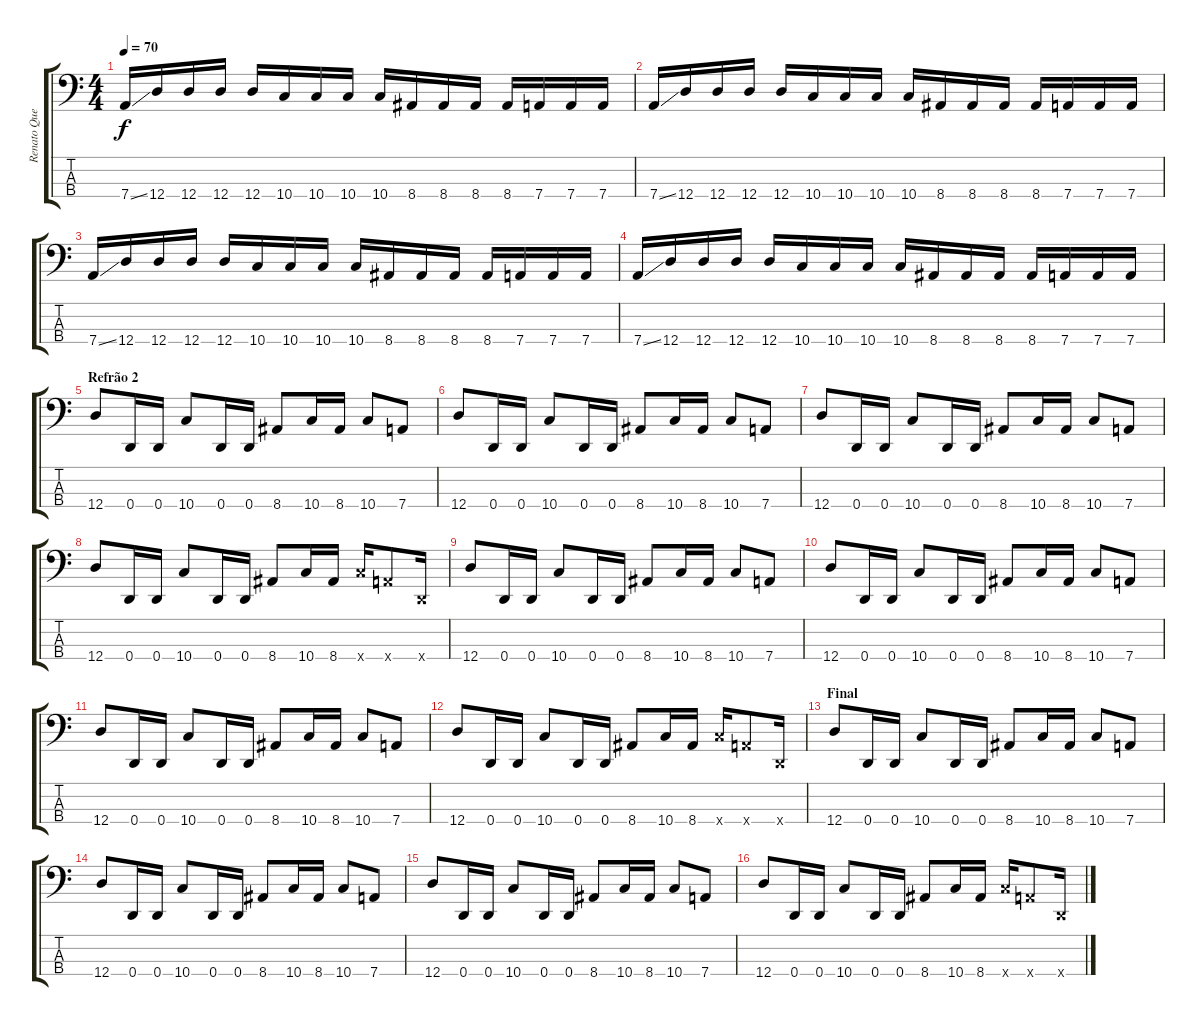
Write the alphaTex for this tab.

\track ("Renato Queiroz [Baixo]" "Renato Que") {instrument electricbasspick}
\staff {score tabs}
\tuning (G2 D2 A1 D1) {hide}
\ts (4 4)
\tempo 70
\clef f4
\ks c
7.4{ss}.16{dy f} 12.4.16 12.4.16 12.4.16 12.4.16 10.4.16 10.4.16 10.4.16 10.4.16 8.4.16 8.4.16 8.4.16 8.4.16 7.4.16 7.4.16 7.4.16 |
7.4{ss}.16 12.4.16 12.4.16 12.4.16 12.4.16 10.4.16 10.4.16 10.4.16 10.4.16 8.4.16 8.4.16 8.4.16 8.4.16 7.4.16 7.4.16 7.4.16 |
7.4{ss}.16 12.4.16 12.4.16 12.4.16 12.4.16 10.4.16 10.4.16 10.4.16 10.4.16 8.4.16 8.4.16 8.4.16 8.4.16 7.4.16 7.4.16 7.4.16 |
7.4{ss}.16 12.4.16 12.4.16 12.4.16 12.4.16 10.4.16 10.4.16 10.4.16 10.4.16 8.4.16 8.4.16 8.4.16 8.4.16 7.4.16 7.4.16 7.4.16 |
\section ("" "Refrão 2")
12.4.8 0.4.16 0.4.16 10.4.8 0.4.16 0.4.16 8.4.8 10.4.16 8.4.16 10.4.8 7.4.8 |
12.4.8 0.4.16 0.4.16 10.4.8 0.4.16 0.4.16 8.4.8 10.4.16 8.4.16 10.4.8 7.4.8 |
12.4.8 0.4.16 0.4.16 10.4.8 0.4.16 0.4.16 8.4.8 10.4.16 8.4.16 10.4.8 7.4.8 |
12.4.8 0.4.16 0.4.16 10.4.8 0.4.16 0.4.16 8.4.8 10.4.16 8.4.16 10.4{x}.16 7.4{x}.8 0.4{x}.16 |
12.4.8 0.4.16 0.4.16 10.4.8 0.4.16 0.4.16 8.4.8 10.4.16 8.4.16 10.4.8 7.4.8 |
12.4.8 0.4.16 0.4.16 10.4.8 0.4.16 0.4.16 8.4.8 10.4.16 8.4.16 10.4.8 7.4.8 |
12.4.8 0.4.16 0.4.16 10.4.8 0.4.16 0.4.16 8.4.8 10.4.16 8.4.16 10.4.8 7.4.8 |
12.4.8 0.4.16 0.4.16 10.4.8 0.4.16 0.4.16 8.4.8 10.4.16 8.4.16 10.4{x}.16 7.4{x}.8 0.4{x}.16 |
\section ("" "Final")
12.4.8 0.4.16 0.4.16 10.4.8 0.4.16 0.4.16 8.4.8 10.4.16 8.4.16 10.4.8 7.4.8 |
12.4.8 0.4.16 0.4.16 10.4.8 0.4.16 0.4.16 8.4.8 10.4.16 8.4.16 10.4.8 7.4.8 |
12.4.8 0.4.16 0.4.16 10.4.8 0.4.16 0.4.16 8.4.8 10.4.16 8.4.16 10.4.8 7.4.8 |
12.4.8 0.4.16 0.4.16 10.4.8 0.4.16 0.4.16 8.4.8 10.4.16 8.4.16 10.4{x}.16 7.4{x}.8 0.4{x}.16
